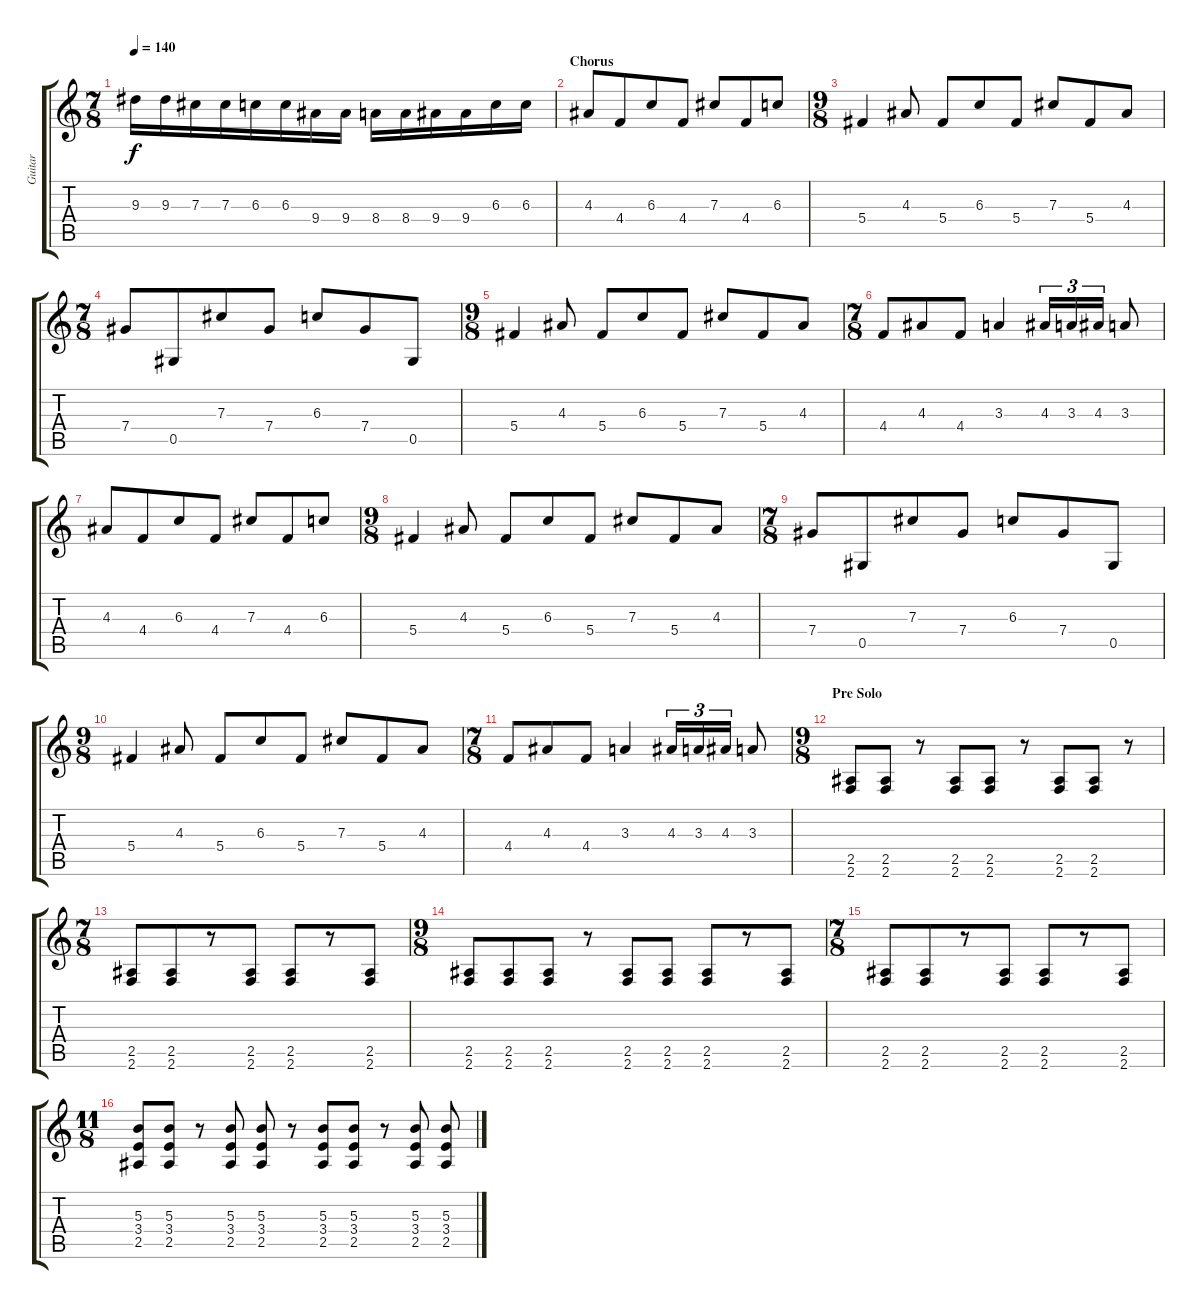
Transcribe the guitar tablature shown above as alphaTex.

\track ("Guitar" "Guitar") {instrument distortionguitar}
\staff {score tabs}
\tuning (Eb4 Bb3 Gb3 Db3 Ab2 Eb2) {hide}
\ts (7 8)
\tempo 140
\clef g2
\ks c
9.3.16{dy f} 9.3.16 7.3.16 7.3.16 6.3.16 6.3.16 9.4.16 9.4.16 8.4.16 8.4.16 9.4.16 9.4.16 6.3.16 6.3.16 |
\section ("" "Chorus")
4.3.8{volume 16 balance 0} 4.4.8 6.3.8 4.4.8 7.3.8 4.4.8 6.3.8 |
\ts (9 8)
5.4.4 4.3.8 5.4.8 6.3.8 5.4.8 7.3.8 5.4.8 4.3.8 |
\ts (7 8)
7.4.8 0.5.8 7.3.8 7.4.8 6.3.8 7.4.8 0.5.8 |
\ts (9 8)
5.4.4 4.3.8 5.4.8 6.3.8 5.4.8 7.3.8 5.4.8 4.3.8 |
\ts (7 8)
4.4.8 4.3.8 4.4.8 3.3.4 4.3.16{tu (3 2)} 3.3.16{tu (3 2)} 4.3.16{tu (3 2)} 3.3.8 |
4.3.8 4.4.8 6.3.8 4.4.8 7.3.8 4.4.8 6.3.8 |
\ts (9 8)
5.4.4 4.3.8 5.4.8 6.3.8 5.4.8 7.3.8 5.4.8 4.3.8 |
\ts (7 8)
7.4.8 0.5.8 7.3.8 7.4.8 6.3.8 7.4.8 0.5.8 |
\ts (9 8)
5.4.4 4.3.8 5.4.8 6.3.8 5.4.8 7.3.8 5.4.8 4.3.8 |
\ts (7 8)
4.4.8 4.3.8 4.4.8 3.3.4 4.3.16{tu (3 2)} 3.3.16{tu (3 2)} 4.3.16{tu (3 2)} 3.3.8 |
\ts (9 8)
\section ("" "Pre Solo")
(2.5 2.6).8{volume 12 balance 0 instrument distortionguitar} (2.5 2.6).8 r.8 (2.5 2.6).8 (2.5 2.6).8 r.8 (2.5 2.6).8 (2.5 2.6).8 r.8 |
\ts (7 8)
(2.5 2.6).8 (2.5 2.6).8 r.8 (2.5 2.6).8 (2.5 2.6).8 r.8 (2.5 2.6).8 |
\ts (9 8)
(2.5 2.6).8 (2.5 2.6).8 (2.5 2.6).8 r.8 (2.5 2.6).8 (2.5 2.6).8 (2.5 2.6).8 r.8 (2.5 2.6).8 |
\ts (7 8)
(2.5 2.6).8 (2.5 2.6).8 r.8 (2.5 2.6).8 (2.5 2.6).8 r.8 (2.5 2.6).8 |
\ts (11 8)
(5.3 3.4 2.5).8 (5.3 3.4 2.5).8 r.8 (5.3 3.4 2.5).8 (5.3 3.4 2.5).8 r.8 (5.3 3.4 2.5).8 (5.3 3.4 2.5).8 r.8 (5.3 3.4 2.5).8 (5.3 3.4 2.5).8
